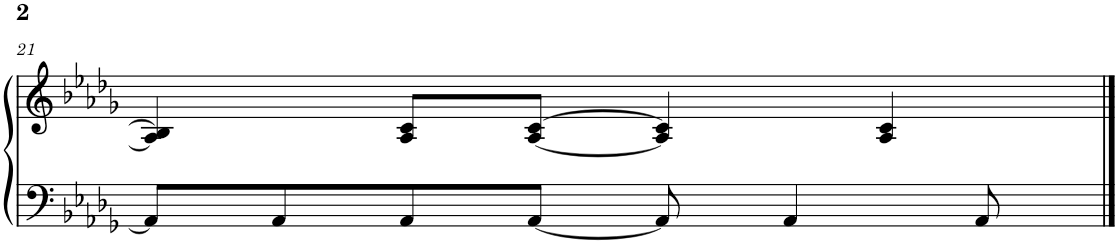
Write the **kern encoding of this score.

**kern	**kern
*part1	*part1
*staff2	*staff1
*I"Piano	*
*I'Pno.	*
!!LO:PB:g=z
*clefF4	*clefG2
*k[b-e-a-d-g-]	*k[b-e-a-d-g-]
*M4/4	*M4/4
=21	=21
8AA-/L]	4A-/] 4B-/]
8AA-/	.
8AA-/	8A-/ 8c/L
[8AA-/J	[8A-/ [8c/J
8AA-/]	4A-/] 4c/]
4AA-/	.
.	4A-/ 4c/
8AA-/	.
==	==
*-	*-
